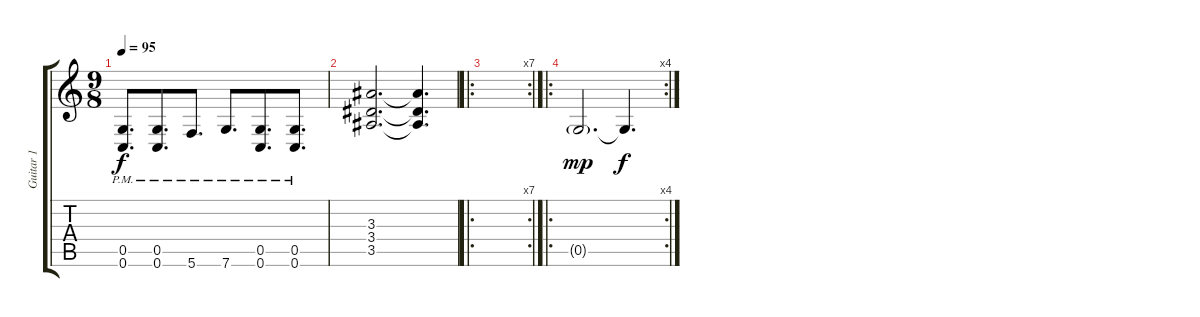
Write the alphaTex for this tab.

\track ("Guitar 1" "Guitar 1") {instrument distortionguitar}
\staff {score tabs}
\tuning (E4 C4 G3 C3 G2 C2) {hide}
\ts (9 8)
\tempo 95
\clef g2
\ks c
(0.5{pm} 0.6{pm}).8{d dy f} (0.5{pm} 0.6{pm}).8{d beam merge} 5.6{pm}.8{d beam split} 7.6{pm}.8{d beam merge} (0.5{pm} 0.6{pm}).8{d} (0.5{pm} 0.6{pm}).8{d} |
(3.3 3.4 3.5).2{d} (3.3{t} 3.4{t} 3.5{t}).4{d} |
\ro
\rc 7
|
\ro
\rc 4
0.5{g}.2{d dy mp} 0.5{t}.4{d dy f}
